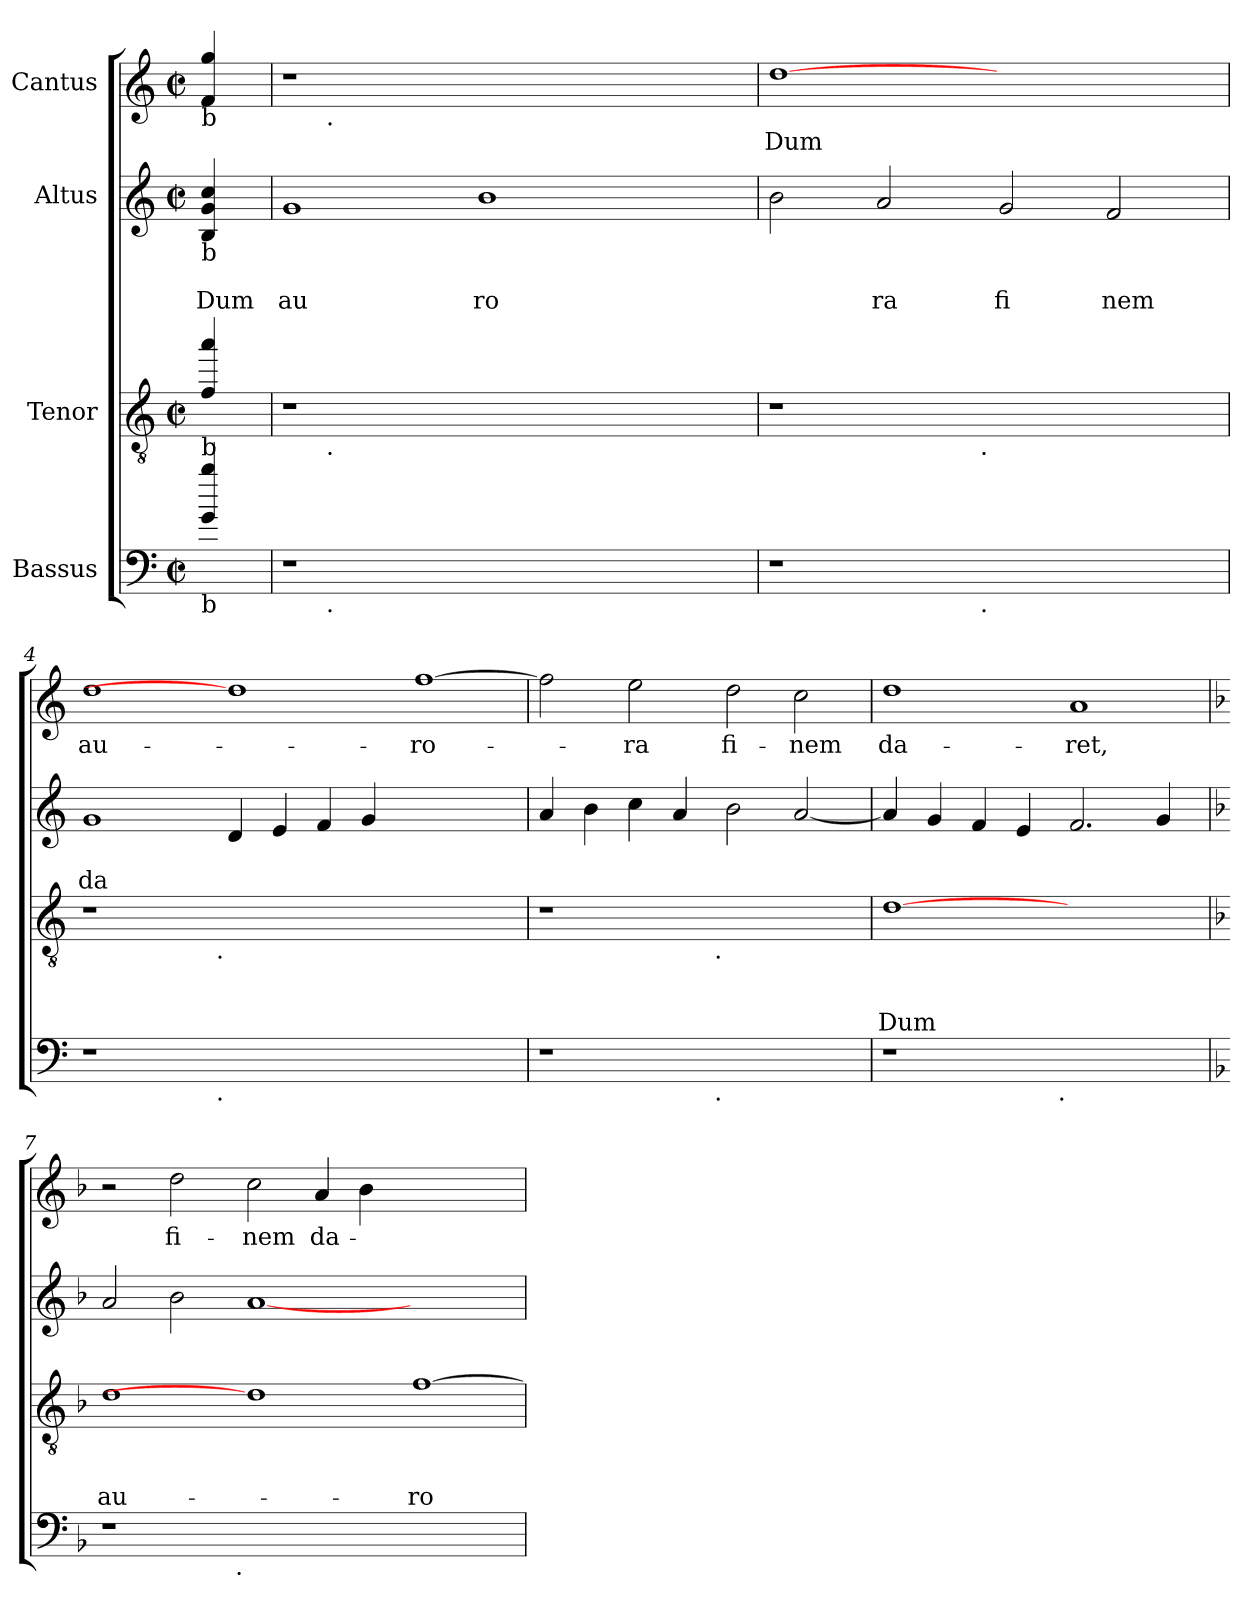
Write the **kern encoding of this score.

**kern	**kern	**text	**text	**text	**kern	**text	**text	**kern	**text
*part4	*part3	*part3	*part3	*part3	*part2	*part2	*part2	*part1	*part1
*staff4	*staff3	*staff3	*staff3	*staff3	*staff2	*staff2	*staff2	*staff1	*staff1
*I"Bassus	*I"Tenor	*	*	*	*I"Altus	*	*	*I"Cantus	*
*clefF4	*clefGv2	*	*	*	*clefG2	*	*	*clefG2	*
*k[]	*k[]	*	*	*	*k[]	*	*	*k[]	*
*C:	*C:	*	*	*	*C:	*	*	*C:	*
*M2/2	*M2/2	*	*	*	*M2/2	*	*	*M2/2	*
*met(c|)	*met(c|)	*	*	*	*met(c|)	*	*	*met(c|)	*
=1	=1	=1	=1	=1	=1	=1	=1	=1	=1
!	!	!	!	!	!	!	!	!LO:TX:b:t=b	!
!	!	!	!	!	!LO:TX:b:t=b	!	!	!	!
!	!LO:TX:b:t=b	!	!	!	!	!	!	!	!
!LO:TX:b:t=b	!	!	!	!	!	!	!	!	!
!	!	!	!	!	!	!	!LO:LY:b	!	!
4g/ 4bb/	4f/ 4aa/	.	.	.	4B/ 4g/ 4cc/	.	Dum	4f/ 4gg/	.
=2	=2	=2	=2	=2	=2	=2	=2	=2	=2
!	!	!	!	!	!	!	!LO:LY:b	!	!
*^	*^	*	*	*	*	*	*	*^	*
1r	16..ryy	1r	16..ryy	.	.	.	1g	.	au	1r	16..ryy	.
!	!	!	!	!	!	!	!	!	!	!	!LO:TX:b:t=.	!
!	!	!	!LO:TX:b:t=.	!	!	!	!	!	!	!	!	!
!	!LO:TX:b:t=.	!	!	!	!	!	!	!	!	!	!	!
.	1ryy	.	1ryy	.	.	.	.	.	.	.	1ryy	.
!	!	!	!	!	!	!	!	!	!LO:LY:b	!	!	!
1ryy	.	1ryy	.	.	.	.	1b	.	ro	1ryy	.	.
.	2ryy	.	2ryy	.	.	.	.	.	.	.	2ryy	.
.	4ryy	.	4ryy	.	.	.	.	.	.	.	4ryy	.
.	8ryy	.	8ryy	.	.	.	.	.	.	.	8ryy	.
.	64ryy	.	64ryy	.	.	.	.	.	.	.	64ryy	.
=3	=3	=3	=3	=3	=3	=3	=3	=3	=3	=3	=3	=3
!	!	!	!	!	!	!	!	!	!	!	!	!LO:LY:b
*	*	*	*	*	*	*	*	*	*	*v	*v	*
1r	2ryy	1r	2ryy	.	.	.	2b\	.	.	[1dd	Dum
!	!	!	!	!	!	!	!	!	!LO:LY:b	!	!
.	4...ryy	.	4...ryy	.	.	.	2a/	.	ra	.	.
!	!	!	!LO:TX:b:t=.	!	!	!	!	!	!	!	!
!	!LO:TX:b:t=.	!	!	!	!	!	!	!	!	!	!
.	1ryy	.	1ryy	.	.	.	.	.	.	.	.
!	!	!	!	!	!	!	!	!	!LO:LY:b	!	!
1ryy	.	1ryy	.	.	.	.	2g/	.	fi	1ryy	.
!	!	!	!	!	!	!	!	!	!LO:LY:b	!	!
.	.	.	.	.	.	.	2f/	.	nem	.	.
.	32ryy	.	32ryy	.	.	.	.	.	.	.	.
=4	=4	=4	=4	=4	=4	=4	=4	=4	=4	=4	=4
!	!	!	!	!	!	!	!	!	!LO:LY:b	!	!LO:LY:b
1r	2ryy	1r	2ryy	.	.	.	1g	.	da	1dd	au-
.	4...ryy	.	4...ryy	.	.	.	.	.	.	.	.
!	!	!	!LO:TX:b:t=.	!	!	!	!	!	!	!	!
!	!LO:TX:b:t=.	!	!	!	!	!	!	!	!	!	!
.	1ryy	.	1ryy	.	.	.	.	.	.	.	.
0ryy	.	0ryy	.	.	.	.	4d/	.	.	1dd]	.
.	.	.	.	.	.	.	4e/	.	.	.	.
.	.	.	.	.	.	.	4f/	.	.	.	.
.	.	.	.	.	.	.	4g/	.	.	.	.
.	1ryy	.	1ryy	.	.	.	.	.	.	.	.
!	!	!	!	!	!	!	!	!	!	!	!LO:LY:b
.	.	.	.	.	.	.	1ryy	.	.	[>1ff	-ro-
.	32ryy	.	32ryy	.	.	.	.	.	.	.	.
=5	=5	=5	=5	=5	=5	=5	=5	=5	=5	=5	=5
1r	2ryy	1r	2ryy	.	.	.	4a/	.	.	2ff\]	.
.	.	.	.	.	.	.	4b\	.	.	.	.
!	!	!	!	!	!	!	!	!	!	!	!LO:LY:b
.	4...ryy	.	4...ryy	.	.	.	4cc\	.	.	2ee\	-ra
.	.	.	.	.	.	.	4a/	.	.	.	.
!	!	!	!LO:TX:b:t=.	!	!	!	!	!	!	!	!
!	!LO:TX:b:t=.	!	!	!	!	!	!	!	!	!	!
.	1ryy	.	1ryy	.	.	.	.	.	.	.	.
!	!	!	!	!	!	!	!	!	!	!	!LO:LY:b
1ryy	.	1ryy	.	.	.	.	2b\	.	.	2dd\	fi-
!	!	!	!	!	!	!	!	!	!	!	!LO:LY:b
.	.	.	.	.	.	.	[<2a/	.	.	2cc\	-nem
.	32ryy	.	32ryy	.	.	.	.	.	.	.	.
=6	=6	=6	=6	=6	=6	=6	=6	=6	=6	=6	=6
!	!	!	!	!	!	!LO:LY:b	!	!	!	!	!LO:LY:b
*	*	*v	*v	*	*	*	*	*	*	*	*
1r	2ryy	[1d	.	.	Dum	4a/]	.	.	1dd	da-
.	.	.	.	.	.	4g/	.	.	.	.
.	4...ryy	.	.	.	.	4f/	.	.	.	.
.	.	.	.	.	.	4e/	.	.	.	.
!	!LO:TX:b:t=.	!	!	!	!	!	!	!	!	!
.	1ryy	.	.	.	.	.	.	.	.	.
!	!	!	!	!	!	!	!	!	!	!LO:LY:b
1ryy	.	1ryy	.	.	.	2.f/	.	.	1a	-ret,
.	.	.	.	.	.	4g/	.	.	.	.
.	32ryy	.	.	.	.	.	.	.	.	.
!!LO:LB:g=z
=7	=7	=7	=7	=7	=7	=7	=7	=7	=7	=7
*k[b-]	*	*k[b-]	*	*	*	*k[b-]	*	*	*k[b-]	*
*F:	*	*F:	*	*	*	*F:	*	*	*F:	*
!	!	!	!	!	!LO:LY:b	!	!	!	!	!
1r	2ryy	1d	.	.	au-	2a/	.	.	2r	.
!	!	!	!	!	!	!	!	!	!	!LO:LY:b
.	4...ryy	.	.	.	.	2b-\	.	.	2dd\	fi-
!	!LO:TX:b:t=.	!	!	!	!	!	!	!	!	!
.	1ryy	.	.	.	.	.	.	.	.	.
!	!	!	!	!	!	!	!	!	!	!LO:LY:b
0ryy	.	1d]	.	.	.	[<1a	.	.	2cc\	-nem
!	!	!	!	!	!	!	!	!	!	!LO:LY:b
.	.	.	.	.	.	.	.	.	4a/	da-
.	.	.	.	.	.	.	.	.	4b-\	.
.	1ryy	.	.	.	.	.	.	.	.	.
!	!	!	!	!	!LO:LY:b	!	!	!	!	!
.	.	[>1f	.	.	-ro-	1ryy	.	.	1ryy	.
.	32ryy	.	.	.	.	.	.	.	.	.
*v	*v	*	*	*	*	*	*	*	*	*
=	=	=	=	=	=	=	=	=	=
*-	*-	*-	*-	*-	*-	*-	*-	*-	*-
